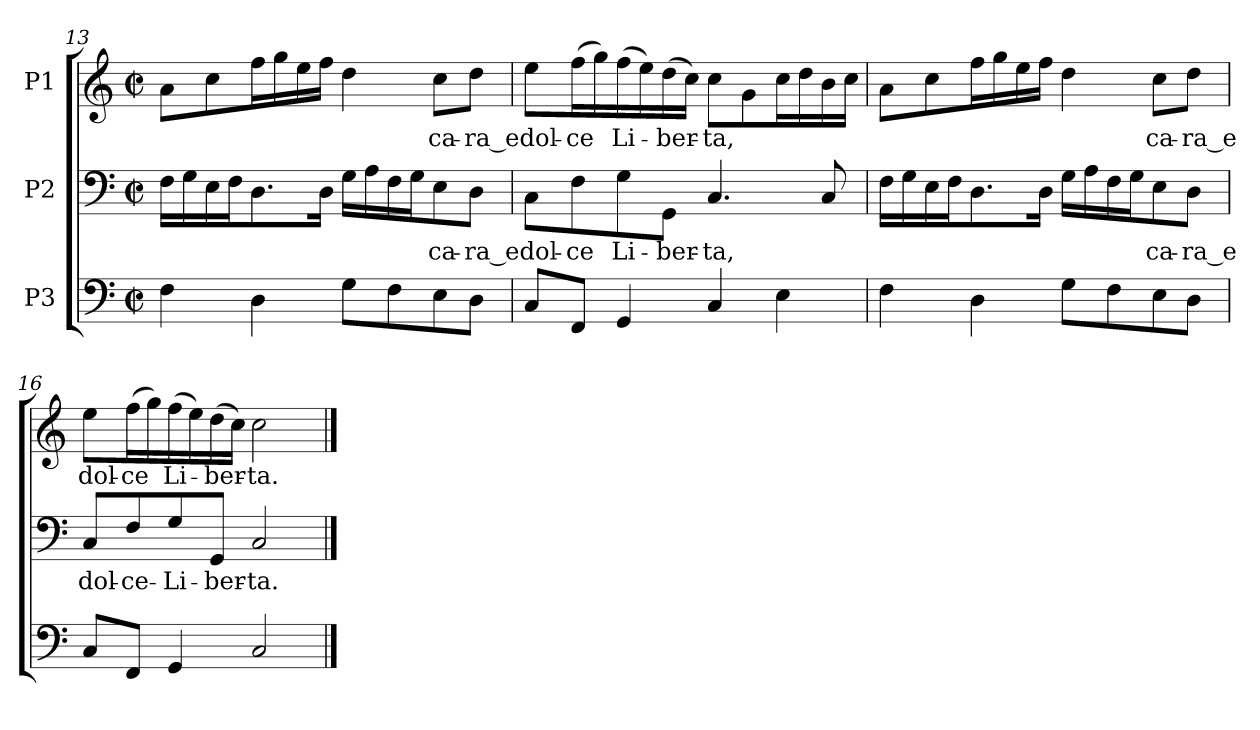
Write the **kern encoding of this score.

**kern	**kern	**text	**kern	**text
*part3	*part2	*part2	*part1	*part1
*staff3	*staff2	*staff2	*staff1	*staff1
*I"P3	*I"P2	*	*I"P1	*
*clefF4	*clefF4	*	*clefG2	*
*k[]	*k[]	*	*k[]	*
*C:	*C:	*	*C:	*
*M2/2	*M2/2	*	*M2/2	*
*met(c|)	*met(c|)	*	*met(c|)	*
=13	=13	=13	=13	=13
4Fi\	16Fi\LL	.	8ai\L	.
.	16Gi\	.	.	.
.	16Ei\	.	8cci\	.
.	16Fi\J	.	.	.
4Di\	8.Di\	.	16ffi\L	.
.	.	.	16ggi\	.
.	.	.	16eei\	.
.	16Di\Jk	.	16ffi\JJ	.
8Gi\L	16Gi\LL	.	4ddi\	.
.	16Ai\	.	.	.
8Fi\	16Fi\	.	.	.
.	16Gi\J	.	.	.
!	!	!LO:LY:b:color=#000000	!	!
!	!	!	!	!LO:LY:b:color=#000000
8Ei\	8Ei\	ca-	8cci\L	ca-
!	!	!LO:LY:b:color=#000000	!	!
!	!	!	!	!LO:LY:b:color=#000000
8Di\J	8Di\J	-ra_e	8ddi\J	-ra_e
!!LO:LB:g=z
=14	=14	=14	=14	=14
!	!	!LO:LY:b:color=#000000	!	!
!	!	!	!	!LO:LY:b:color=#000000
8Ci/L	8Ci\L	dol-	8eei\L	dol-
!	!	!LO:LY:b:color=#000000	!	!
!	!	!	!	!LO:LY:b:color=#000000
8FFi/J	8Fi\	-ce	(16ffi\L	-ce
.	.	.	16ggi\)	.
!	!	!LO:LY:b:color=#000000	!	!
!	!	!	!	!LO:LY:b:color=#000000
4GGi/	8Gi\	Li-	(16ffi\	Li-
.	.	.	16eei\)	.
!	!	!LO:LY:b:color=#000000	!	!
!	!	!	!	!LO:LY:b:color=#000000
.	8GGi\J	-ber-	(16ddi\	-ber-
.	.	.	16cci\JJ)	.
!	!	!LO:LY:b:color=#000000	!	!
!	!	!	!	!LO:LY:b:color=#000000
4Ci/	4.Ci/	-ta,	8cci\L	-ta,
.	.	.	8gi\	.
4Ei\	.	.	16cci\L	.
.	.	.	16ddi\	.
.	8Ci/	.	16bi\	.
.	.	.	16cci\JJ	.
=15	=15	=15	=15	=15
4Fi\	16Fi\LL	.	8ai\L	.
.	16Gi\	.	.	.
.	16Ei\	.	8cci\	.
.	16Fi\J	.	.	.
4Di\	8.Di\	.	16ffi\L	.
.	.	.	16ggi\	.
.	.	.	16eei\	.
.	16Di\Jk	.	16ffi\JJ	.
8Gi\L	16Gi\LL	.	4ddi\	.
.	16Ai\	.	.	.
8Fi\	16Fi\	.	.	.
.	16Gi\J	.	.	.
!	!	!LO:LY:b:color=#000000	!	!
!	!	!	!	!LO:LY:b:color=#000000
8Ei\	8Ei\	ca-	8cci\L	ca-
!	!	!LO:LY:b:color=#000000	!	!
!	!	!	!	!LO:LY:b:color=#000000
8Di\J	8Di\J	-ra_e	8ddi\J	-ra_e
=16	=16	=16	=16	=16
!	!	!LO:LY:b:color=#000000	!	!
!	!	!	!	!LO:LY:b:color=#000000
8Ci/L	8Ci/L	dol-	8eei\L	dol-
!	!	!LO:LY:b:color=#000000	!	!
!	!	!	!	!LO:LY:b:color=#000000
8FFi/J	8Fi/	-ce-	(16ffi\L	-ce
.	.	.	16ggi\)	.
!	!	!LO:LY:b:color=#000000	!	!
!	!	!	!	!LO:LY:b:color=#000000
4GGi/	8Gi/	-Li-	(16ffi\	Li-
.	.	.	16eei\)	.
!	!	!LO:LY:b:color=#000000	!	!
!	!	!	!	!LO:LY:b:color=#000000
.	8GGi/J	-ber-	(16ddi\	-ber-
.	.	.	16cci\JJ)	.
!	!	!LO:LY:b:color=#000000	!	!
!	!	!	!	!LO:LY:b:color=#000000
2Ci/	2Ci/	-ta.	2cci\	-ta.
==	==	==	==	==
*-	*-	*-	*-	*-
